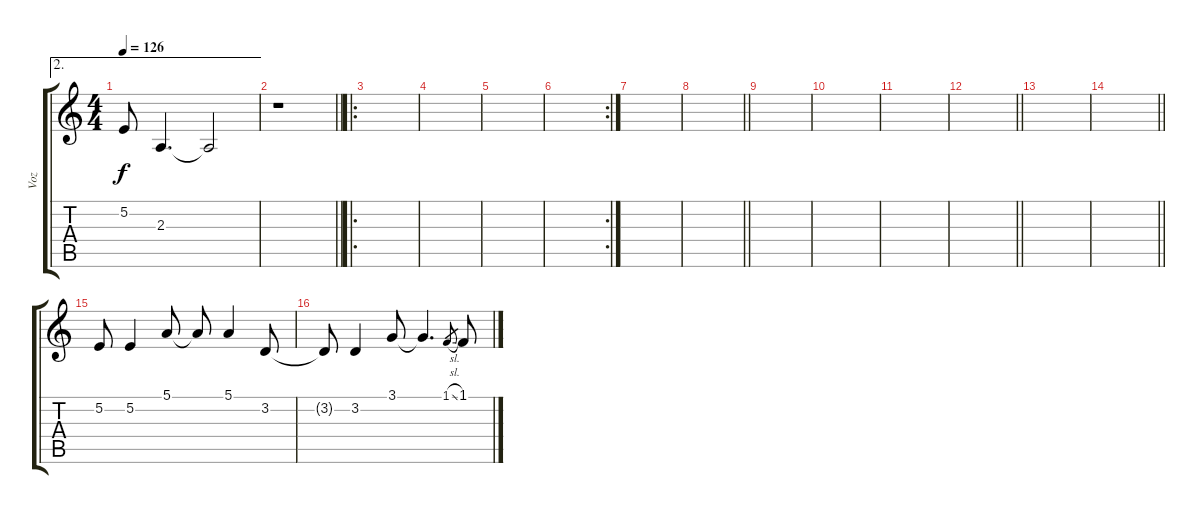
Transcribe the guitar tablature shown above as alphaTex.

\track ("Voz" "Voz") {instrument electricgrandpiano}
\staff {score tabs}
\tuning (E4 B3 G3 D3 A2 E2) {hide}
\ae 2
\ts (4 4)
\tempo 126
\clef g2
\ks c
5.2{t}.8{dy f} 2.3.4{d} 2.3{t}.2 |
\barLineRight lightlight
r.1 |
\ro
|
|
|
\rc 2
|
|
\barLineRight lightlight
|
|
|
|
\barLineRight lightlight
|
|
\barLineRight lightlight
|
5.2.8 5.2.4 5.1.8 5.1{t}.8 5.1.4 3.2.8 |
3.2{t}.8 3.2.4 3.1.8 3.1{t}.4{d} 1.1{sl}.8{gr} 1.1.8
